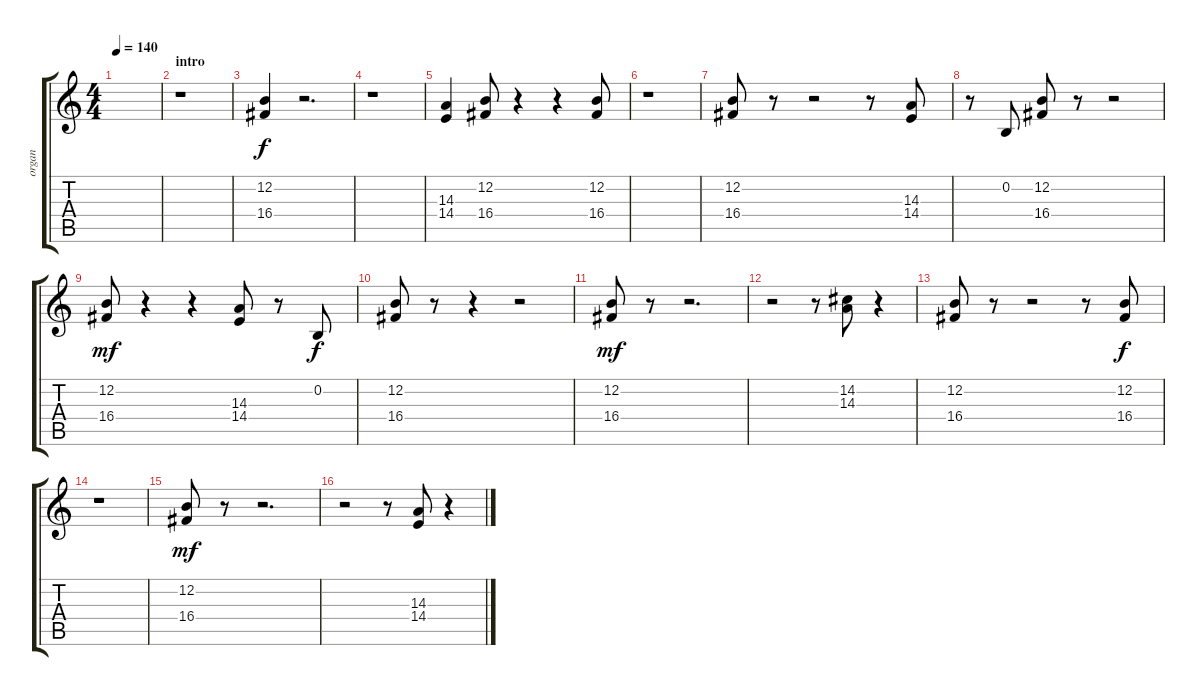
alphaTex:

\track ("organ" "organ") {instrument rockorgan}
\staff {score tabs}
\tuning (E4 B3 G3 D3 A2 E2) {hide}
\ts (4 4)
\tempo 140
\clef g2
\ks c
|
\section ("" "intro")
r.1 |
(12.2 16.4).4 r.2{d} |
r.1 |
(14.3 14.4).4 (12.2 16.4).8 r.4 r.4 (12.2 16.4).8 |
r.1 |
(12.2 16.4).8 r.8 r.2 r.8 (14.3 14.4).8 |
r.8 0.2.8 (12.2 16.4).8 r.8 r.2 |
(12.2 16.4).8{dy mf} r.4 r.4 (14.3 14.4).8 r.8 0.2.8{dy f} |
(12.2 16.4).8 r.8 r.4 r.2 |
(12.2 16.4).8{dy mf} r.8 r.2{d} |
r.2 r.8 (14.2 14.3).8 r.4 |
(12.2 16.4).8 r.8 r.2 r.8 (12.2 16.4).8{dy f} |
r.1 |
(12.2 16.4).8{dy mf} r.8 r.2{d} |
r.2 r.8 (14.3 14.4).8 r.4
